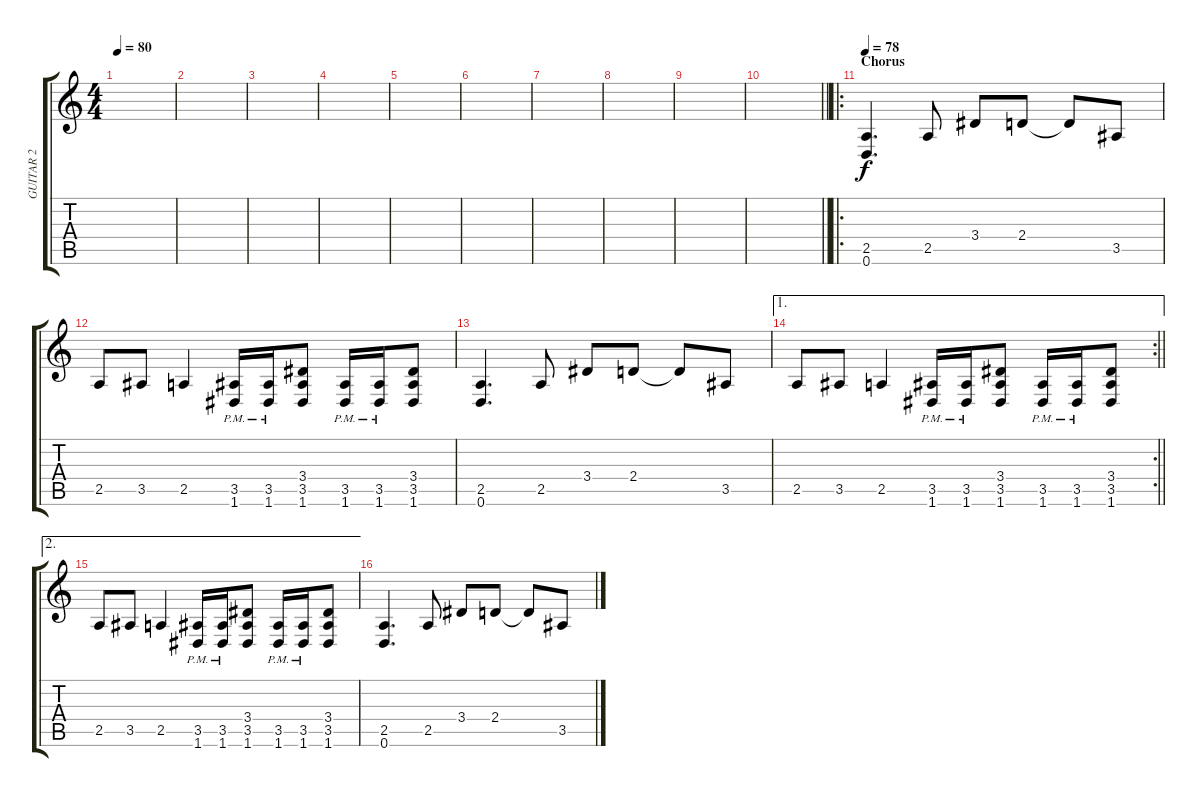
\track ("GUITAR 2" "GUITAR 2") {instrument overdrivenguitar}
\staff {score tabs}
\tuning (D4 A3 F3 C3 G2 D2) {hide}
\ts (4 4)
\tempo 80
\clef g2
\ks c
|
|
|
|
|
|
|
|
|
\barLineRight lightlight
|
\ro
\section ("" "Chorus")
\tempo 78
(2.5 0.6).4{d} 2.5.8 3.4.8 2.4.8 2.4{t}.8 3.5.8 |
2.5.8 3.5.8 2.5.4 (3.5{pm} 1.6{pm}).16 (3.5{pm} 1.6{pm}).16 (3.4 3.5 1.6).8 (3.5{pm} 1.6{pm}).16 (3.5{pm} 1.6{pm}).16 (3.4 3.5 1.6).8 |
(2.5 0.6).4{d} 2.5.8 3.4.8 2.4.8 2.4{t}.8 3.5.8 |
\ae 1
\rc 2
\barLineRight lightlight
2.5.8 3.5.8 2.5.4 (3.5{pm} 1.6{pm}).16 (3.5{pm} 1.6{pm}).16 (3.4 3.5 1.6).8 (3.5{pm} 1.6{pm}).16 (3.5{pm} 1.6{pm}).16 (3.4 3.5 1.6).8 |
\ae 2
2.5.8 3.5.8 2.5.4 (3.5{pm} 1.6{pm}).16 (3.5{pm} 1.6{pm}).16 (3.4 3.5 1.6).8 (3.5{pm} 1.6{pm}).16 (3.5{pm} 1.6{pm}).16 (3.4 3.5 1.6).8 |
(2.5 0.6).4{d} 2.5.8 3.4.8 2.4.8 2.4{t}.8 3.5.8
